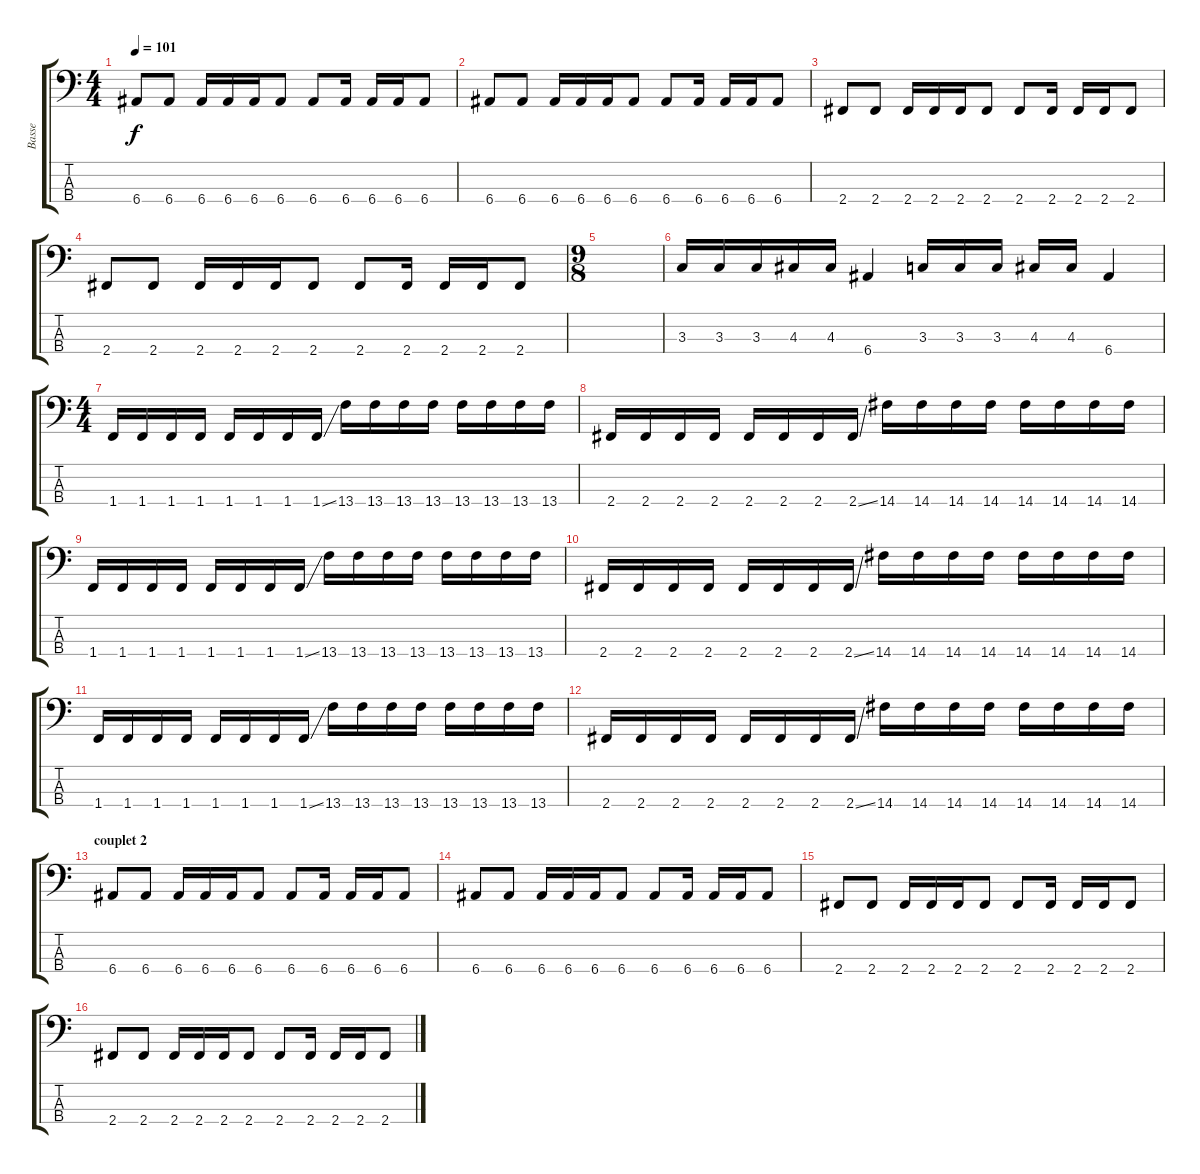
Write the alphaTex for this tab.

\track ("Basse" "Basse") {instrument electricbassfinger}
\staff {score tabs}
\tuning (G2 D2 A1 E1) {hide}
\ts (4 4)
\tempo 101
\clef f4
\ks c
6.4.8{dy f} 6.4.8 6.4.16 6.4.16 6.4.16 6.4.8 6.4.8 6.4.16 6.4.16 6.4.16 6.4.8 |
6.4.8 6.4.8 6.4.16 6.4.16 6.4.16 6.4.8 6.4.8 6.4.16 6.4.16 6.4.16 6.4.8 |
2.4.8 2.4.8 2.4.16 2.4.16 2.4.16 2.4.8 2.4.8 2.4.16 2.4.16 2.4.16 2.4.8 |
2.4.8 2.4.8 2.4.16 2.4.16 2.4.16 2.4.8 2.4.8 2.4.16 2.4.16 2.4.16 2.4.8 |
\ts (9 8)
|
3.3.16 3.3.16 3.3.16 4.3.16 4.3.16 6.4.4 3.3.16 3.3.16 3.3.16 4.3.16 4.3.16 6.4.4 |
\ts (4 4)
1.4.16 1.4.16 1.4.16 1.4.16 1.4.16 1.4.16 1.4.16 1.4{ss}.16 13.4.16 13.4.16 13.4.16 13.4.16 13.4.16 13.4.16 13.4.16 13.4.16 |
2.4.16 2.4.16 2.4.16 2.4.16 2.4.16 2.4.16 2.4.16 2.4{ss}.16 14.4.16 14.4.16 14.4.16 14.4.16 14.4.16 14.4.16 14.4.16 14.4.16 |
1.4.16 1.4.16 1.4.16 1.4.16 1.4.16 1.4.16 1.4.16 1.4{ss}.16 13.4.16 13.4.16 13.4.16 13.4.16 13.4.16 13.4.16 13.4.16 13.4.16 |
2.4.16 2.4.16 2.4.16 2.4.16 2.4.16 2.4.16 2.4.16 2.4{ss}.16 14.4.16 14.4.16 14.4.16 14.4.16 14.4.16 14.4.16 14.4.16 14.4.16 |
1.4.16 1.4.16 1.4.16 1.4.16 1.4.16 1.4.16 1.4.16 1.4{ss}.16 13.4.16 13.4.16 13.4.16 13.4.16 13.4.16 13.4.16 13.4.16 13.4.16 |
2.4.16 2.4.16 2.4.16 2.4.16 2.4.16 2.4.16 2.4.16 2.4{ss}.16 14.4.16 14.4.16 14.4.16 14.4.16 14.4.16 14.4.16 14.4.16 14.4.16 |
\section ("" "couplet 2")
6.4.8 6.4.8 6.4.16 6.4.16 6.4.16 6.4.8 6.4.8 6.4.16 6.4.16 6.4.16 6.4.8 |
6.4.8 6.4.8 6.4.16 6.4.16 6.4.16 6.4.8 6.4.8 6.4.16 6.4.16 6.4.16 6.4.8 |
2.4.8 2.4.8 2.4.16 2.4.16 2.4.16 2.4.8 2.4.8 2.4.16 2.4.16 2.4.16 2.4.8 |
2.4.8 2.4.8 2.4.16 2.4.16 2.4.16 2.4.8 2.4.8 2.4.16 2.4.16 2.4.16 2.4.8
